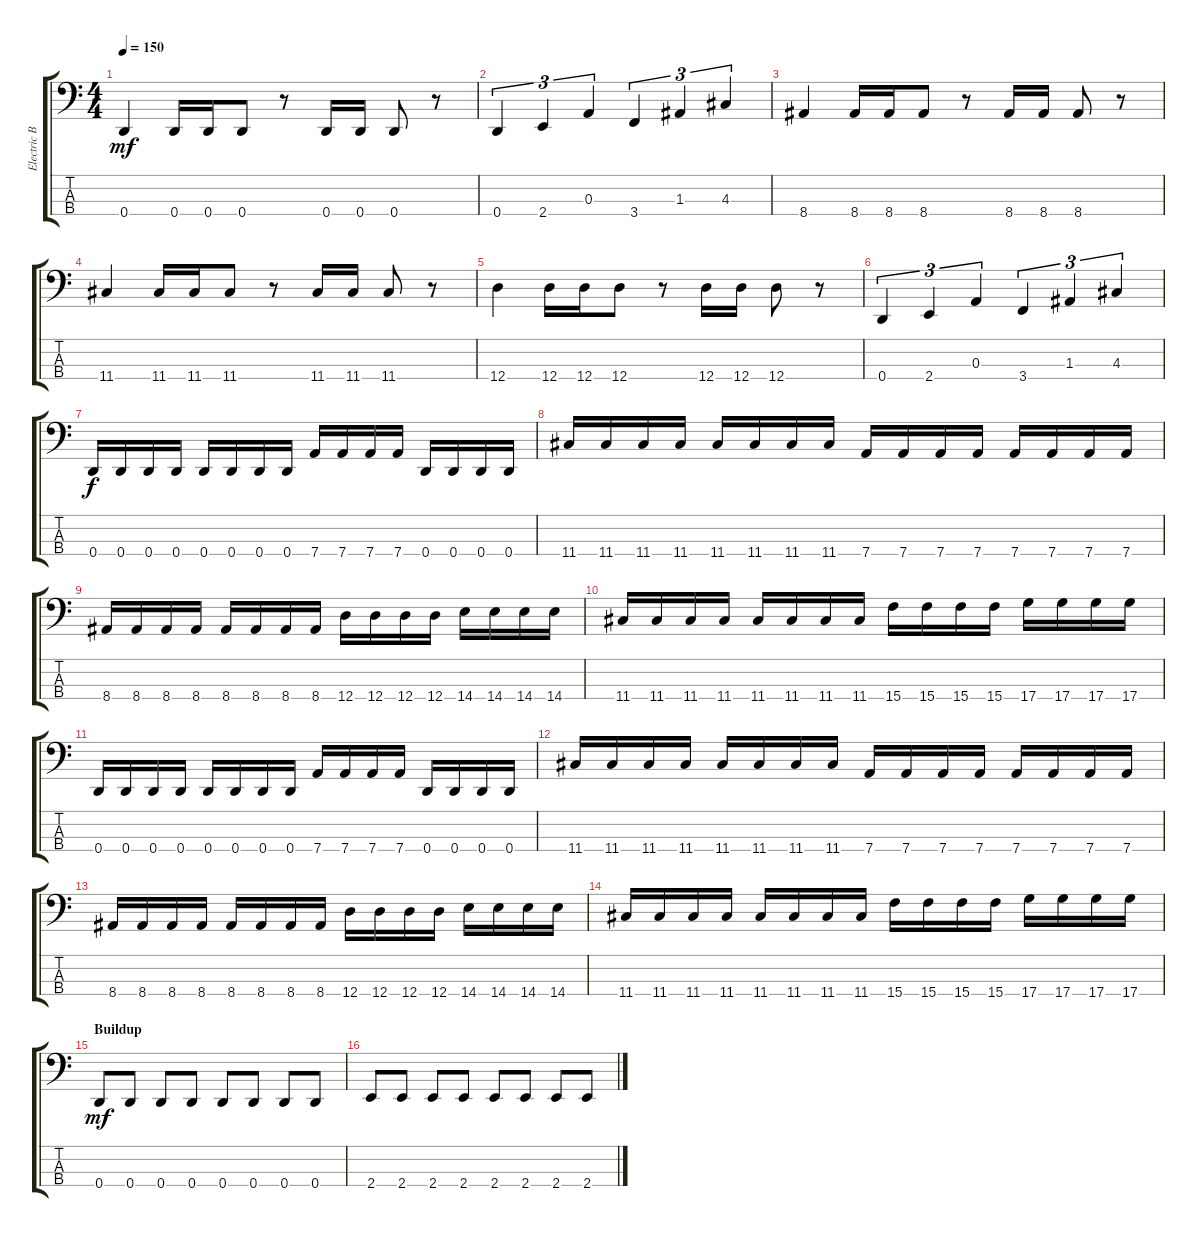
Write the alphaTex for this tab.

\track ("Electric Bass" "Electric B") {instrument electricbassfinger}
\staff {score tabs}
\tuning (G2 D2 A1 D1) {hide}
\ts (4 4)
\tempo 150
\clef f4
\ks c
0.4.4{dy mf} 0.4.16 0.4.16 0.4.8 r.8 0.4.16 0.4.16 0.4.8 r.8 |
0.4.4{tu (3 2)} 2.4.4{tu (3 2)} 0.3.4{tu (3 2)} 3.4.4{tu (3 2)} 1.3.4{tu (3 2)} 4.3.4{tu (3 2)} |
8.4.4 8.4.16 8.4.16 8.4.8 r.8 8.4.16 8.4.16 8.4.8 r.8 |
11.4.4 11.4.16 11.4.16 11.4.8 r.8 11.4.16 11.4.16 11.4.8 r.8 |
12.4.4 12.4.16 12.4.16 12.4.8 r.8 12.4.16 12.4.16 12.4.8 r.8 |
0.4.4{tu (3 2)} 2.4.4{tu (3 2)} 0.3.4{tu (3 2)} 3.4.4{tu (3 2)} 1.3.4{tu (3 2)} 4.3.4{tu (3 2)} |
0.4.16{dy f} 0.4.16 0.4.16 0.4.16 0.4.16 0.4.16 0.4.16 0.4.16 7.4.16 7.4.16 7.4.16 7.4.16 0.4.16 0.4.16 0.4.16 0.4.16 |
11.4.16 11.4.16 11.4.16 11.4.16 11.4.16 11.4.16 11.4.16 11.4.16 7.4.16 7.4.16 7.4.16 7.4.16 7.4.16 7.4.16 7.4.16 7.4.16 |
8.4.16 8.4.16 8.4.16 8.4.16 8.4.16 8.4.16 8.4.16 8.4.16 12.4.16 12.4.16 12.4.16 12.4.16 14.4.16 14.4.16 14.4.16 14.4.16 |
11.4.16 11.4.16 11.4.16 11.4.16 11.4.16 11.4.16 11.4.16 11.4.16 15.4.16 15.4.16 15.4.16 15.4.16 17.4.16 17.4.16 17.4.16 17.4.16 |
0.4.16 0.4.16 0.4.16 0.4.16 0.4.16 0.4.16 0.4.16 0.4.16 7.4.16 7.4.16 7.4.16 7.4.16 0.4.16 0.4.16 0.4.16 0.4.16 |
11.4.16 11.4.16 11.4.16 11.4.16 11.4.16 11.4.16 11.4.16 11.4.16 7.4.16 7.4.16 7.4.16 7.4.16 7.4.16 7.4.16 7.4.16 7.4.16 |
8.4.16 8.4.16 8.4.16 8.4.16 8.4.16 8.4.16 8.4.16 8.4.16 12.4.16 12.4.16 12.4.16 12.4.16 14.4.16 14.4.16 14.4.16 14.4.16 |
11.4.16 11.4.16 11.4.16 11.4.16 11.4.16 11.4.16 11.4.16 11.4.16 15.4.16 15.4.16 15.4.16 15.4.16 17.4.16 17.4.16 17.4.16 17.4.16 |
\section ("" "Buildup")
0.4.8{dy mf} 0.4.8 0.4.8 0.4.8 0.4.8 0.4.8 0.4.8 0.4.8 |
2.4.8 2.4.8 2.4.8 2.4.8 2.4.8 2.4.8 2.4.8 2.4.8
